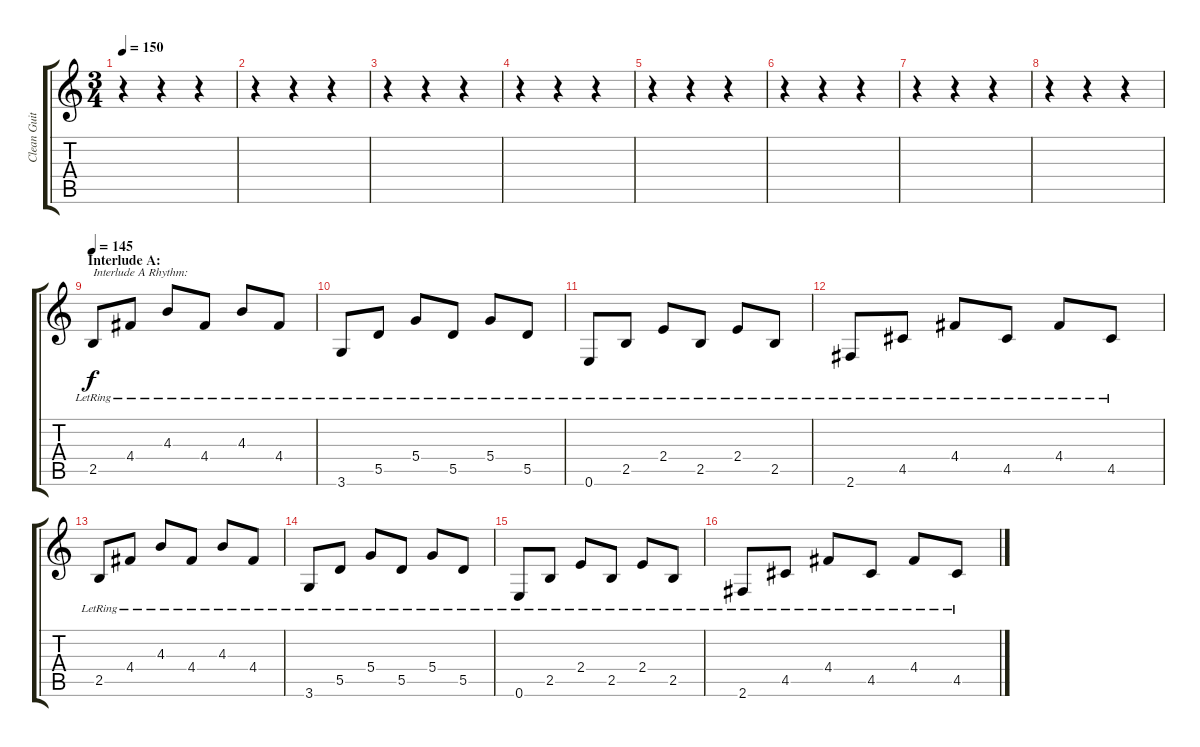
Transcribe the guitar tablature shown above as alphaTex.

\track ("Clean Guitar" "Clean Guit") {instrument electricguitarclean}
\staff {score tabs}
\tuning (E4 B3 G3 D3 A2 E2) {hide}
\ts (3 4)
\tempo 150
\clef g2
\ks c
r.4{dy f} r.4 r.4 |
r.4 r.4 r.4 |
r.4 r.4 r.4 |
r.4 r.4 r.4 |
r.4 r.4 r.4 |
r.4 r.4 r.4 |
r.4 r.4 r.4 |
r.4 r.4 r.4 |
\section ("" "Interlude A:")
\tempo 145
2.5{lr}.8{txt "Interlude A Rhythm:"} 4.4{lr}.8 4.3{lr}.8 4.4{lr}.8 4.3{lr}.8 4.4{lr}.8 |
3.6{lr}.8 5.5{lr}.8 5.4{lr}.8 5.5{lr}.8 5.4{lr}.8 5.5{lr}.8 |
0.6{lr}.8 2.5{lr}.8 2.4{lr}.8 2.5{lr}.8 2.4{lr}.8 2.5{lr}.8 |
2.6{lr}.8 4.5{lr}.8 4.4{lr}.8 4.5{lr}.8 4.4{lr}.8 4.5{lr}.8 |
2.5{lr}.8 4.4{lr}.8 4.3{lr}.8 4.4{lr}.8 4.3{lr}.8 4.4{lr}.8 |
3.6{lr}.8 5.5{lr}.8 5.4{lr}.8 5.5{lr}.8 5.4{lr}.8 5.5{lr}.8 |
0.6{lr}.8 2.5{lr}.8 2.4{lr}.8 2.5{lr}.8 2.4{lr}.8 2.5{lr}.8 |
2.6{lr}.8 4.5{lr}.8 4.4{lr}.8 4.5{lr}.8 4.4{lr}.8 4.5{lr}.8
